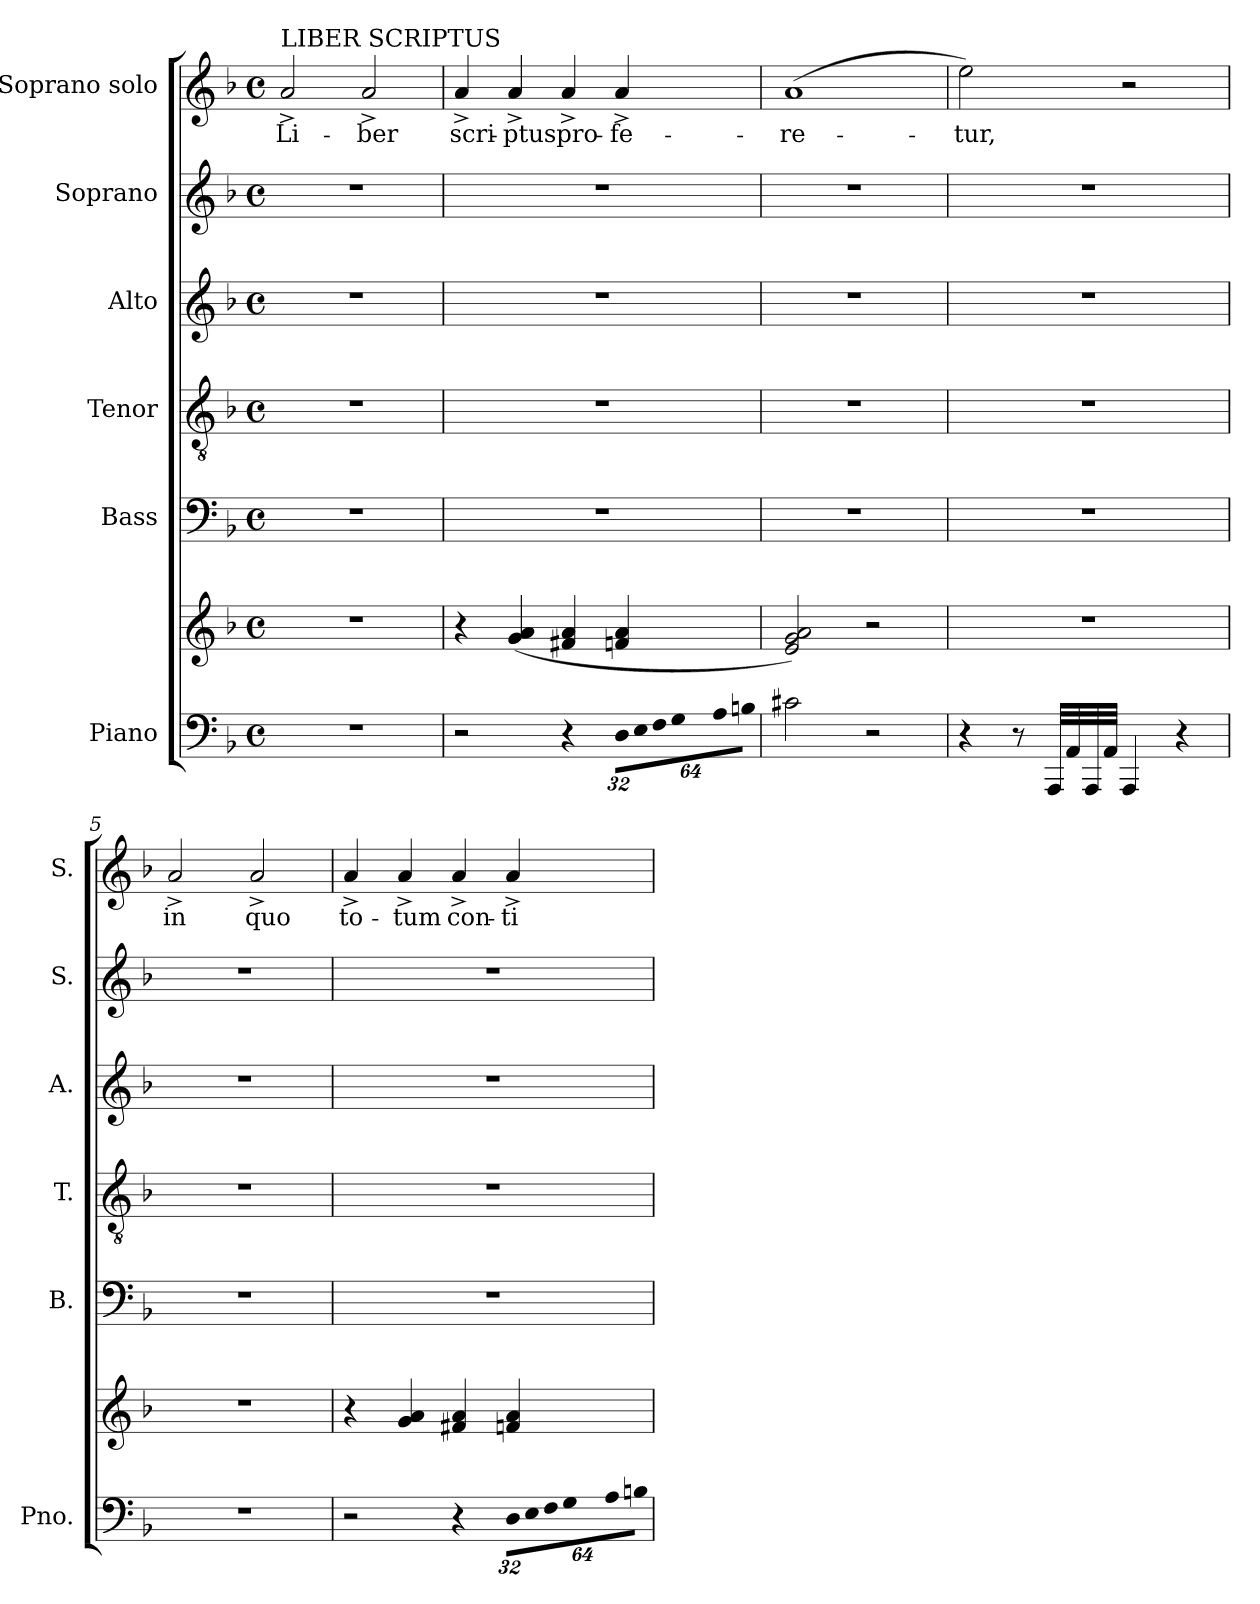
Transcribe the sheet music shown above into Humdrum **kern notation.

**kern	**kern	**kern	**kern	**kern	**kern	**kern	**text
*part6	*part6	*part5	*part4	*part3	*part2	*part1	*part1
*staff7	*staff6	*staff5	*staff4	*staff3	*staff2	*staff1	*staff1
*I"Piano	*	*I"Bass	*I"Tenor	*I"Alto	*I"Soprano	*I"Soprano solo	*
*I'Pno.	*	*I'B.	*I'T.	*I'A.	*I'S.	*I'S.	*
!!LO:PB:g=z
*clefF4	*clefG2	*clefF4	*clefGv2	*clefG2	*clefG2	*clefG2	*
*	*	*	*ITrd7c12	*	*	*	*
*k[b-]	*k[b-]	*k[b-]	*k[b-]	*k[b-]	*k[b-]	*k[b-]	*
*d:	*d:	*d:	*d:	*d:	*d:	*d:	*
*M4/4	*M4/4	*M4/4	*M4/4	*M4/4	*M4/4	*M4/4	*
*met(c)	*met(c)	*met(c)	*met(c)	*met(c)	*met(c)	*met(c)	*
=1	=1	=1	=1	=1	=1	=1	=1
!	!	!	!	!	!	!LO:TX:a:t=LIBER SCRIPTUS	!
!	!	!	!	!	!	!	!LO:LY:b:color=#000000
1r	1r	1r	1r	1r	1r	2a^i/	Li-
!	!	!	!	!	!	!	!LO:LY:b:color=#000000
.	.	.	.	.	.	2a^i/	-ber
=2	=2	=2	=2	=2	=2	=2	=2
!	!	!	!	!	!	!	!LO:LY:b:color=#000000
2r	4r	1r	1r	1r	1r	4a^i/	scri-
!	!	!	!	!	!	!	!LO:LY:b:color=#000000
.	(4gi/ 4ai	.	.	.	.	4a^i/	-ptus
!	!	!	!	!	!	!	!LO:LY:b:color=#000000
4r	4f#Xi/ 4ai	.	.	.	.	4a^i/	pro-
*Xbrackettup	*	*	*	*	*	*	*
!LO:N:vis=16	!	!	!	!	!	!	!
!	!	!	!	!	!	!	!LO:LY:b:color=#000000
512%21Di\LL	4fni/ 4ai	.	.	.	.	4a^i/	-fe-
!LO:N:vis=16	!	!	!	!	!	!	!
1024%43Ei\	.	.	.	.	.	.	.
!LO:N:vis=16	!	!	!	!	!	!	!
1024%43Fi\	.	.	.	.	.	.	.
!LO:N:vis=16	!	!	!	!	!	!	!
512%21Gi\	.	.	.	.	.	.	.
!LO:N:vis=16	!	!	!	!	!	!	!
1024%43Ai\	.	.	.	.	.	.	.
!LO:N:vis=16	!	!	!	!	!	!	!
1024%43Bni\JJ	.	.	.	.	.	.	.
=3	=3	=3	=3	=3	=3	=3	=3
!	!	!	!	!	!	!	!LO:LY:b:color=#000000
2c#Xi\	2ei/ 2gi 2ai)	1r	1r	1r	1r	(1ai	-re-
2r	2r	.	.	.	.	.	.
=4	=4	=4	=4	=4	=4	=4	=4
!	!	!	!	!	!	!	!LO:LY:b:color=#000000
4r	1r	1r	1r	1r	1r	2eei\)	-tur,
8r	.	.	.	.	.	.	.
32AAAi/LLL	.	.	.	.	.	.	.
32AAi/	.	.	.	.	.	.	.
32AAAi/	.	.	.	.	.	.	.
32AAi/JJJ	.	.	.	.	.	.	.
4AAAi/	.	.	.	.	.	2r	.
4r	.	.	.	.	.	.	.
=5	=5	=5	=5	=5	=5	=5	=5
!	!	!	!	!	!	!	!LO:LY:b:color=#000000
1r	1r	1r	1r	1r	1r	2a^i/	in
!	!	!	!	!	!	!	!LO:LY:b:color=#000000
.	.	.	.	.	.	2a^i/	quo
!!LO:LB:g=z
=6	=6	=6	=6	=6	=6	=6	=6
!	!	!	!	!	!	!	!LO:LY:b:color=#000000
2r	4r	1r	1r	1r	1r	4a^i/	to-
!	!	!	!	!	!	!	!LO:LY:b:color=#000000
.	4gi/ 4ai	.	.	.	.	4a^i/	-tum
!	!	!	!	!	!	!	!LO:LY:b:color=#000000
4r	4f#Xi/ 4ai	.	.	.	.	4a^i/	con-
!LO:N:vis=16	!	!	!	!	!	!	!
!	!	!	!	!	!	!	!LO:LY:b:color=#000000
512%21Di\LL	4fni/ 4ai	.	.	.	.	4a^i/	-ti-
!LO:N:vis=16	!	!	!	!	!	!	!
1024%43Ei\	.	.	.	.	.	.	.
!LO:N:vis=16	!	!	!	!	!	!	!
1024%43Fi\	.	.	.	.	.	.	.
!LO:N:vis=16	!	!	!	!	!	!	!
512%21Gi\	.	.	.	.	.	.	.
!LO:N:vis=16	!	!	!	!	!	!	!
1024%43Ai\	.	.	.	.	.	.	.
!LO:N:vis=16	!	!	!	!	!	!	!
1024%43Bni\JJ	.	.	.	.	.	.	.
=	=	=	=	=	=	=	=
*-	*-	*-	*-	*-	*-	*-	*-
